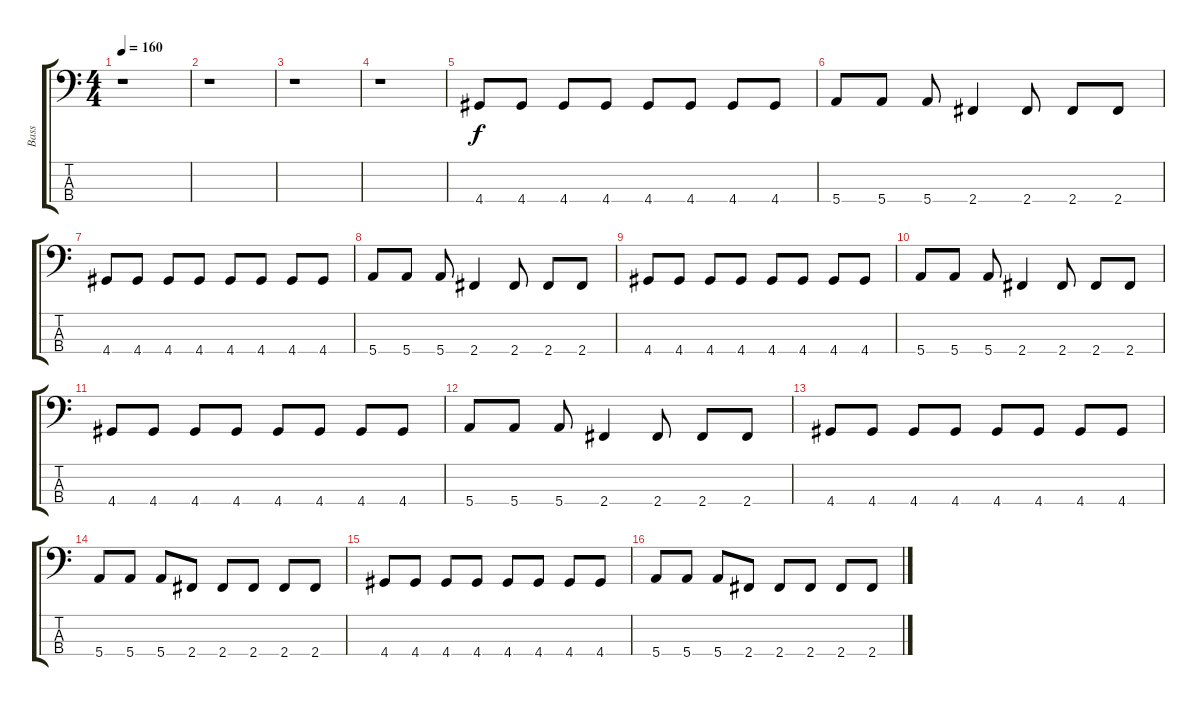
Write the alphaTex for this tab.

\track ("Bass" "Bass") {instrument electricbassfinger}
\staff {score tabs}
\tuning (G2 D2 A1 E1) {hide}
\ts (4 4)
\tempo 160
\clef f4
\ks c
r.1{dy f instrument electricbassfinger} |
r.1 |
r.1 |
r.1 |
4.4.8 4.4.8 4.4.8 4.4.8 4.4.8 4.4.8 4.4.8 4.4.8 |
5.4.8 5.4.8 5.4.8 2.4.4 2.4.8 2.4.8 2.4.8 |
4.4.8 4.4.8 4.4.8 4.4.8 4.4.8 4.4.8 4.4.8 4.4.8 |
5.4.8 5.4.8 5.4.8 2.4.4 2.4.8 2.4.8 2.4.8 |
4.4.8 4.4.8 4.4.8 4.4.8 4.4.8 4.4.8 4.4.8 4.4.8 |
5.4.8 5.4.8 5.4.8 2.4.4 2.4.8 2.4.8 2.4.8 |
4.4.8 4.4.8 4.4.8 4.4.8 4.4.8 4.4.8 4.4.8 4.4.8 |
5.4.8 5.4.8 5.4.8 2.4.4 2.4.8 2.4.8 2.4.8 |
4.4.8 4.4.8 4.4.8 4.4.8 4.4.8 4.4.8 4.4.8 4.4.8 |
5.4.8 5.4.8 5.4.8 2.4.8 2.4.8 2.4.8 2.4.8 2.4.8 |
4.4.8 4.4.8 4.4.8 4.4.8 4.4.8 4.4.8 4.4.8 4.4.8 |
5.4.8 5.4.8 5.4.8 2.4.8 2.4.8 2.4.8 2.4.8 2.4.8
